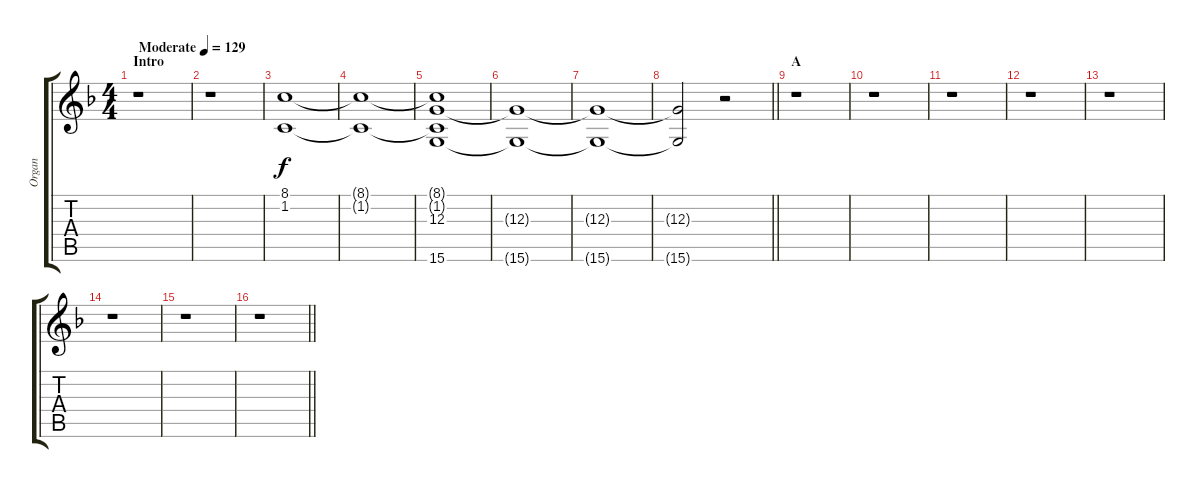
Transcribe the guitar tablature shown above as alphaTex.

\track ("Organ" "Organ") {instrument drawbarorgan}
\staff {score tabs}
\tuning (E4 B3 G3 D3 A2 E2) {hide}
\ts (4 4)
\section ("" "Intro")
\tempo (129 "Moderate")
\clef g2
\ks f
r.1{dy f instrument drawbarorgan} |
r.1 |
(8.1 1.2).1 |
(8.1{t} 1.2{t}).1 |
(8.1{t} 1.2{t} 12.3 15.6).1 |
(12.3{t} 15.6{t}).1 |
(12.3{t} 15.6{t}).1 |
\barLineRight lightlight
(12.3{t} 15.6{t}).2 r.2 |
\section ("" "A")
r.1 |
r.1 |
r.1 |
r.1 |
r.1 |
r.1 |
r.1 |
\barLineRight lightlight
r.1
